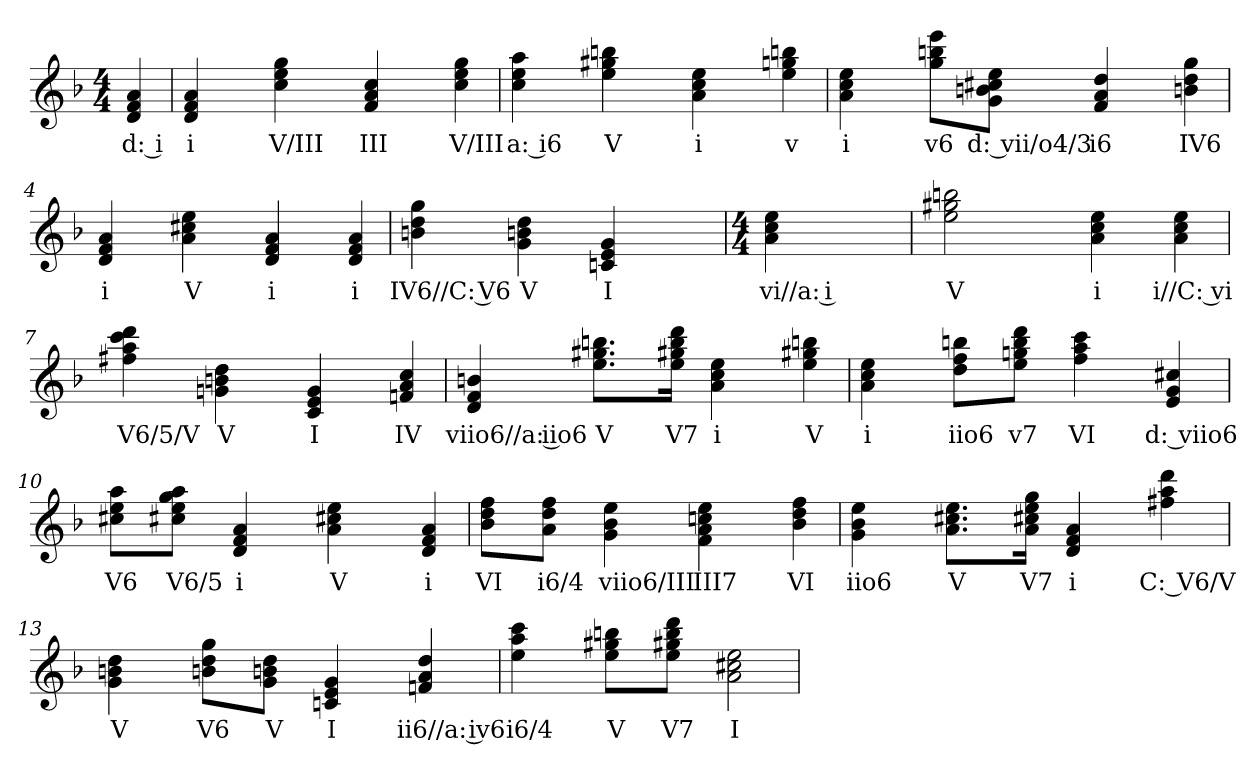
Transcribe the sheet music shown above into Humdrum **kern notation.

**kern	**text
*part1	*part1
*staff1	*staff1
*k[b-]	*
*d:	*
*M4/4	*
=	=
4d 4f 4a	d: i
=1	=1
4d 4f 4a	i
4ryy	.
4cc 4ee 4gg	V/III
4ryy	.
4f 4a 4cc	III
4ryy	.
4cc 4ee 4gg	V/III
=2	=2
4cc 4ee 4aa	a: i6
4ryy	.
4ee 4gg#X 4bbn	V
4ryy	.
4a 4cc 4ee	i
4ryy	.
4ee 4ggn 4bbn	v
=3	=3
4a 4cc 4ee	i
4ryy	.
8gg 8bbn 8eeeL	v6
8ryy	.
8g 8bn 8cc#X 8eeJ	d: vii/o4/3
8ryy	.
4f 4a 4dd	i6
4ryy	.
4bn 4dd 4gg	IV6
=4	=4
4d 4f 4a	i
4ryy	.
4a 4cc#X 4ee	V
4ryy	.
4d 4f 4a	i
4ryy	.
4d 4f 4a	i
=5a	=5a
4bn 4dd 4gg	IV6//C: V6
4ryy	.
4g 4bn 4dd	V
4ryy	.
4cn 4e 4g	I
4ryy	.
4ryy	.
=5b	=5b
*M4/4	*
4a 4cc 4ee	vi//a: i
4ryy	.
2ryy	.
=6	=6
2ee 2gg#X 2bbn	V
4ryy	.
4ryy	.
4a 4cc 4ee	i
4ryy	.
4a 4cc 4ee	i//C: vi
=7	=7
4ff#X 4aa 4ccc 4ddd	V6/5/V
4ryy	.
4gn 4bn 4dd	V
4ryy	.
4c 4e 4g	I
4ryy	.
4fn 4a 4cc	IV
=8	=8
4d 4f 4bn	viio6//a: iio6
4ryy	.
8.ee 8.gg#X 8.bbnL	V
8.ryy	.
16ee 16gg#X 16bb 16dddJk	V7
16ryy	.
4a 4cc 4ee	i
4ryy	.
4ee 4gg#X 4bbn	V
=9	=9
4a 4cc 4ee	i
4ryy	.
8dd 8ff 8bbnL	iio6
8ryy	.
8ee 8ggn 8bb 8dddJ	v7
8ryy	.
4ff 4aa 4ccc	VI
4ryy	.
4e 4g 4cc#X	d: viio6
=10	=10
8cc#X 8ee 8aaL	V6
8ryy	.
8cc#X 8ee 8gg 8aaJ	V6/5
8ryy	.
4d 4f 4a	i
4ryy	.
4a 4cc#X 4ee	V
4ryy	.
4d 4f 4a	i
=11	=11
8b- 8dd 8ffL	VI
8ryy	.
8a 8dd 8ffJ	i6/4
8ryy	.
4g 4b- 4ee	viio6/III
4ryy	.
4f 4a 4ccn 4ee	III7
4ryy	.
4b- 4dd 4ff	VI
=12	=12
4g 4b- 4ee	iio6
4ryy	.
8.a 8.cc#X 8.eeL	V
8.ryy	.
16a 16cc#X 16ee 16ggJk	V7
16ryy	.
4d 4f 4a	i
4ryy	.
4ff#X 4aa 4ddd	C: V6/V
=13	=13
4g 4bn 4dd	V
4ryy	.
8bn 8dd 8ggL	V6
8ryy	.
8g 8bn 8ddJ	V
8ryy	.
4cn 4e 4g	I
4ryy	.
4fn 4a 4dd	ii6//a: iv6
=14	=14
4ee 4aa 4ccc	i6/4
4ryy	.
8ee 8gg#X 8bbnL	V
8ryy	.
8ee 8gg#X 8bb 8dddJ	V7
8ryy	.
2a 2cc#X 2ee	I
=	=
*-	*-
